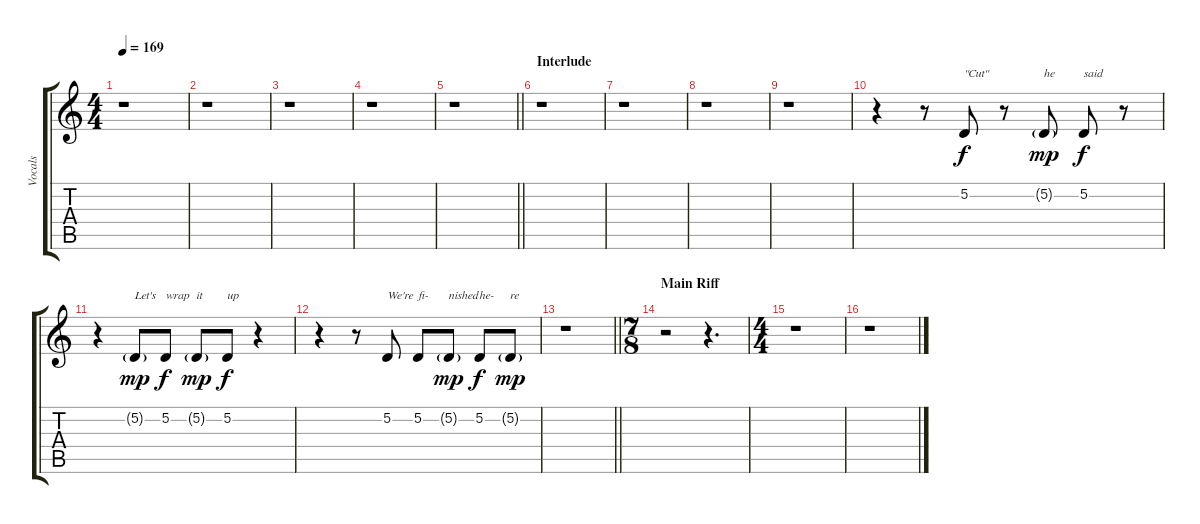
\track ("Vocals" "Vocals") {instrument trumpet}
\staff {score tabs}
\tuning (D4 A3 F3 C3 G2 D2) {hide}
\ts (4 4)
\tempo 169
\clef g2
\ks c
r.1{dy f} |
r.1 |
r.1 |
r.1 |
\barLineRight lightlight
r.1 |
\section ("" "Interlude")
r.1 |
r.1 |
r.1 |
r.1 |
r.4 r.8 5.2.8{txt "\"Cut\""} r.8 5.2{g}.8{txt "he" dy mp} 5.2.8{txt "said" dy f} r.8 |
r.4 5.2{g}.8{txt "Let's" dy mp} 5.2.8{txt "wrap" dy f} 5.2{g}.8{txt "it" dy mp} 5.2.8{txt "up" dy f} r.4 |
r.4 r.8 5.2.8{txt "We're"} 5.2.8{txt "fi-"} 5.2{g}.8{txt "nished" dy mp} 5.2.8{txt "he-" dy f} 5.2{g}.8{txt "re" dy mp} |
\barLineRight lightlight
r.1 |
\ts (7 8)
\section ("" "Main Riff")
r.2 r.4{d} |
\ts (4 4)
r.1 |
r.1
